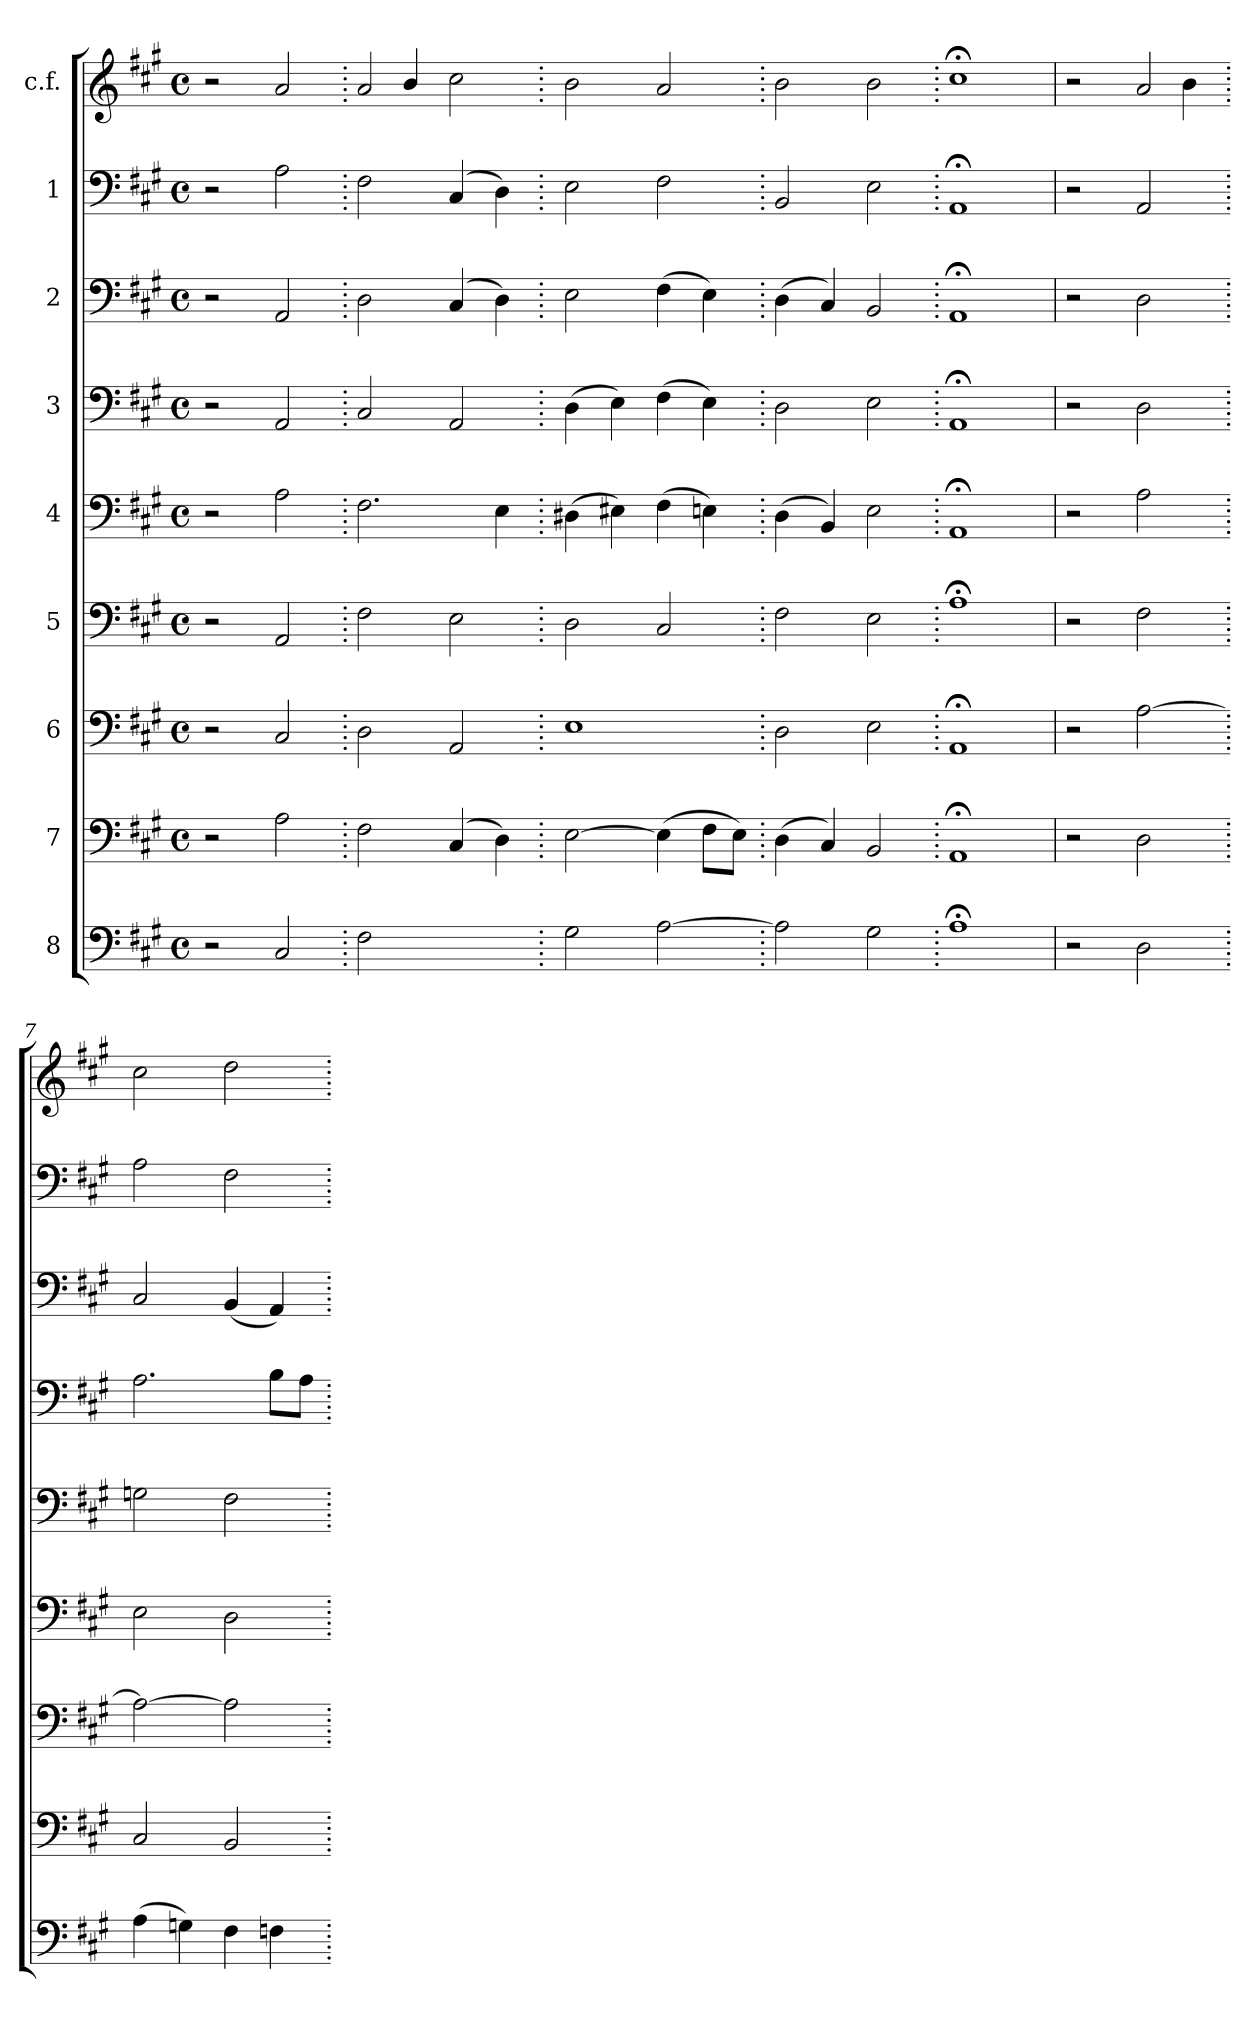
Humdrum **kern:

**kern	**kern	**kern	**kern	**kern	**kern	**kern	**kern	**kern
*part9	*part8	*part7	*part6	*part5	*part4	*part3	*part2	*part1
*staff9	*staff8	*staff7	*staff6	*staff5	*staff4	*staff3	*staff2	*staff1
*I"8	*I"7	*I"6	*I"5	*I"4	*I"3	*I"2	*I"1	*I"c.f.
*clefF4	*clefF4	*clefF4	*clefF4	*clefF4	*clefF4	*clefF4	*clefF4	*clefG2
*k[f#c#g#]	*k[f#c#g#]	*k[f#c#g#]	*k[f#c#g#]	*k[f#c#g#]	*k[f#c#g#]	*k[f#c#g#]	*k[f#c#g#]	*k[f#c#g#]
*M4/4	*M4/4	*M4/4	*M4/4	*M4/4	*M4/4	*M4/4	*M4/4	*M4/4
*met(c)	*met(c)	*met(c)	*met(c)	*met(c)	*met(c)	*met(c)	*met(c)	*met(c)
*MM180	*MM180	*MM180	*MM180	*MM180	*MM180	*MM180	*MM180	*MM180
=1	=1	=1	=1	=1	=1	=1	=1	=1
2r	2r	2r	2r	2r	2r	2r	2r	2r
2C#	2A	2C#	2AA	2A	2AA	2AA	2A	2a
=2.	=2.	=2.	=2.	=2.	=2.	=2.	=2.	=2.
!LO:N:vis=2	!	!	!	!	!	!	!	!LO:N:vis=2
1F#	2F#	2D	2F#	2.F#	2C#	2D	2F#	4a
.	.	.	.	.	.	.	.	4b!/
.	(4C#	2AA	2E	.	2AA	(4C#	(4C#	2cc#
.	4D)	.	.	4E	.	4D)	4D)	.
=3.	=3.	=3.	=3.	=3.	=3.	=3.	=3.	=3.
2G#	[2E	1E	2D	(4D#X	(4D	2E	2E	2b
.	.	.	.	4E#X)	4E)	.	.	.
[2A	(4E]	.	2C#	(4F#	(4F#	(4F#	2F#	2a
.	8F#L	.	.	4En)	4E)	4E)	.	.
.	8EJ)	.	.	.	.	.	.	.
=4.	=4.	=4.	=4.	=4.	=4.	=4.	=4.	=4.
2A]	(4D	2D	2F#	(4D	2D	(4D	2BB	2b
.	4C#)	.	.	4BB)	.	4C#)	.	.
2G#	2BB	2E	2E	2E	2E	2BB	2E	2b
=5.	=5.	=5.	=5.	=5.	=5.	=5.	=5.	=5.
1A;<	1AA;<	1AA;<	1A;<	1AA;<	1AA;<	1AA;<	1AA;<	1cc#;<
=6	=6	=6	=6	=6	=6	=6	=6	=6
2r	2r	2r	2r	2r	2r	2r	2r	2r
!	!	!	!	!	!	!	!	!LO:N:vis=2
2D	2D	[2A	2F#	2A	2D	2D	2AA	4a
.	.	.	.	.	.	.	.	4b!
=7.	=7.	=7.	=7.	=7.	=7.	=7.	=7.	=7.
(4A	2C#	2A_	2E	2Gn	2.A	2C#	2A	2cc#
4Gn)	.	.	.	.	.	.	.	.
4F#	2BB	2A]	2D	2F#	.	(4BB	2F#	2dd
4Fn	.	.	.	.	8BL	4AA)	.	.
.	.	.	.	.	8AJ	.	.	.
=.	=.	=.	=.	=.	=.	=.	=.	=.
*-	*-	*-	*-	*-	*-	*-	*-	*-
